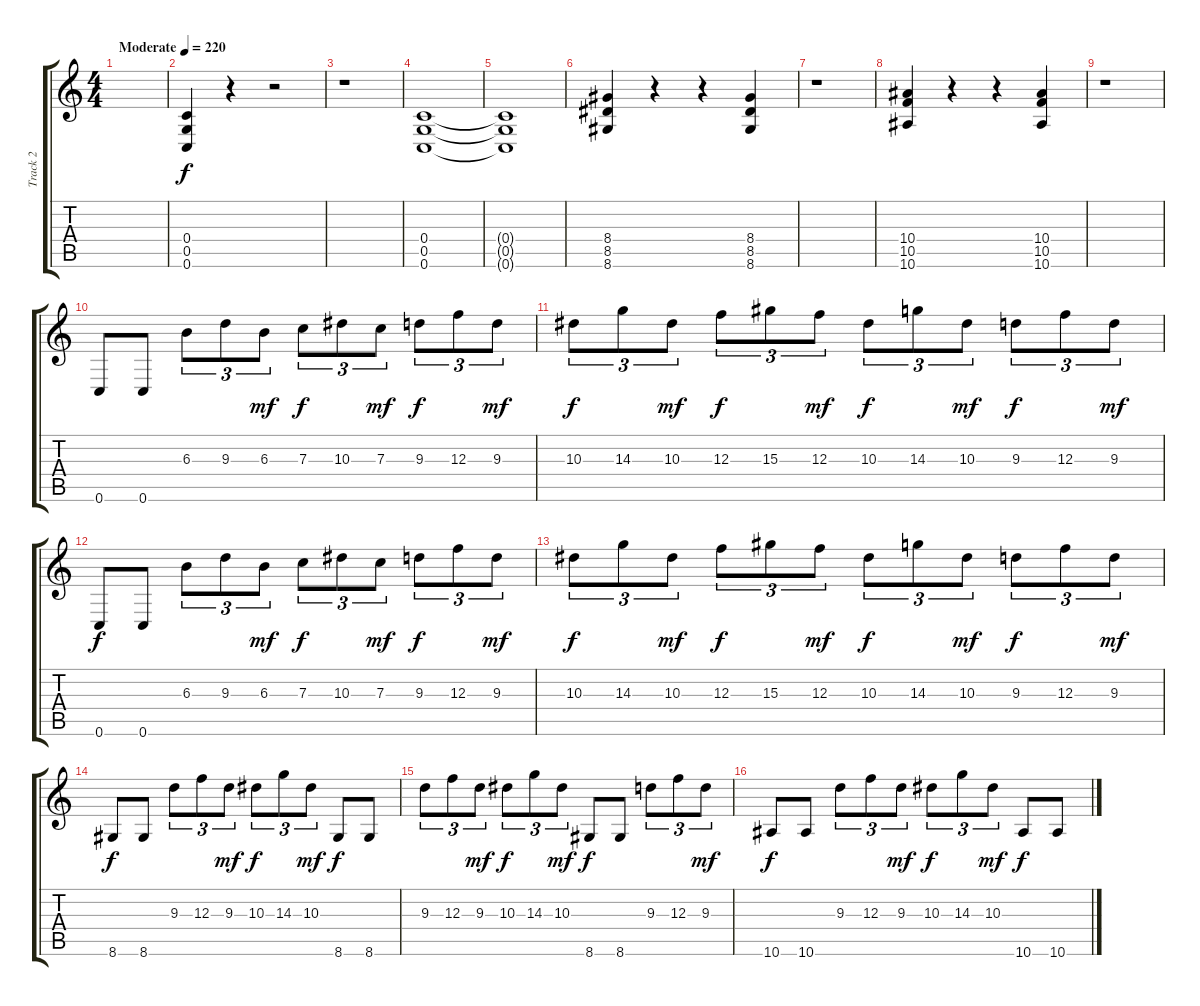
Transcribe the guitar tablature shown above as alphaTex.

\track ("Track 2" "Track 2") {instrument distortionguitar}
\staff {score tabs}
\tuning (D4 A3 F3 C3 G2 C2) {hide}
\ts (4 4)
\tempo (220 "Moderate")
\clef g2
\ks c
|
(0.4 0.5 0.6).4 r.4 r.2 |
r.1 |
(0.4 0.5 0.6).1 |
(0.4{t} 0.5{t} 0.6{t}).1 |
(8.4 8.5 8.6).4 r.4 r.4 (8.4 8.5 8.6).4 |
r.1 |
(10.4 10.5 10.6).4 r.4 r.4 (10.4 10.5 10.6).4 |
r.1 |
0.6.8 0.6.8 6.3.8{tu (3 2)} 9.3.8{tu (3 2)} 6.3.8{tu (3 2) dy mf} 7.3.8{tu (3 2) dy f} 10.3.8{tu (3 2)} 7.3.8{tu (3 2) dy mf} 9.3.8{tu (3 2) dy f} 12.3.8{tu (3 2)} 9.3.8{tu (3 2) dy mf} |
10.3.8{tu (3 2) dy f} 14.3.8{tu (3 2)} 10.3.8{tu (3 2) dy mf} 12.3.8{tu (3 2) dy f} 15.3.8{tu (3 2)} 12.3.8{tu (3 2) dy mf} 10.3.8{tu (3 2) dy f} 14.3.8{tu (3 2)} 10.3.8{tu (3 2) dy mf} 9.3.8{tu (3 2) dy f} 12.3.8{tu (3 2)} 9.3.8{tu (3 2) dy mf} |
0.6.8{dy f} 0.6.8 6.3.8{tu (3 2)} 9.3.8{tu (3 2)} 6.3.8{tu (3 2) dy mf} 7.3.8{tu (3 2) dy f} 10.3.8{tu (3 2)} 7.3.8{tu (3 2) dy mf} 9.3.8{tu (3 2) dy f} 12.3.8{tu (3 2)} 9.3.8{tu (3 2) dy mf} |
10.3.8{tu (3 2) dy f} 14.3.8{tu (3 2)} 10.3.8{tu (3 2) dy mf} 12.3.8{tu (3 2) dy f} 15.3.8{tu (3 2)} 12.3.8{tu (3 2) dy mf} 10.3.8{tu (3 2) dy f} 14.3.8{tu (3 2)} 10.3.8{tu (3 2) dy mf} 9.3.8{tu (3 2) dy f} 12.3.8{tu (3 2)} 9.3.8{tu (3 2) dy mf} |
8.6.8{dy f} 8.6.8 9.3.8{tu (3 2)} 12.3.8{tu (3 2)} 9.3.8{tu (3 2) dy mf} 10.3.8{tu (3 2) dy f} 14.3.8{tu (3 2)} 10.3.8{tu (3 2) dy mf} 8.6.8{dy f} 8.6.8 |
9.3.8{tu (3 2)} 12.3.8{tu (3 2)} 9.3.8{tu (3 2) dy mf} 10.3.8{tu (3 2) dy f} 14.3.8{tu (3 2)} 10.3.8{tu (3 2) dy mf} 8.6.8{dy f} 8.6.8 9.3.8{tu (3 2)} 12.3.8{tu (3 2)} 9.3.8{tu (3 2) dy mf} |
10.6.8{dy f} 10.6.8 9.3.8{tu (3 2)} 12.3.8{tu (3 2)} 9.3.8{tu (3 2) dy mf} 10.3.8{tu (3 2) dy f} 14.3.8{tu (3 2)} 10.3.8{tu (3 2) dy mf} 10.6.8{dy f} 10.6.8
